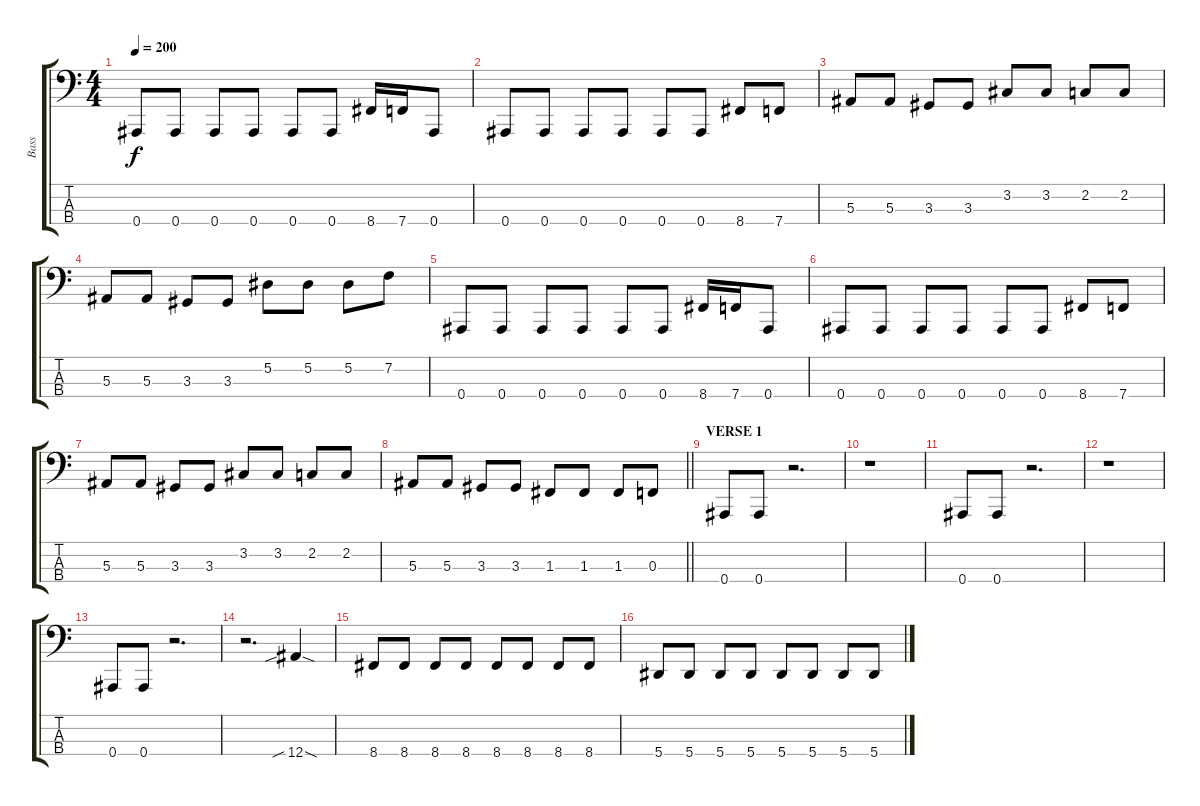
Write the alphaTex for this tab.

\track ("Bass" "Bass") {instrument electricbassfinger}
\staff {score tabs}
\tuning (Eb2 Bb1 F1 Bb0) {hide}
\ts (4 4)
\tempo 200
\clef f4
\ks c
0.4.8{dy f} 0.4.8 0.4.8 0.4.8 0.4.8 0.4.8 8.4.16 7.4.16 0.4.8 |
0.4.8 0.4.8 0.4.8 0.4.8 0.4.8 0.4.8 8.4.8 7.4.8 |
5.3.8 5.3.8 3.3.8 3.3.8 3.2.8 3.2.8 2.2.8 2.2.8 |
5.3.8 5.3.8 3.3.8 3.3.8 5.2.8 5.2.8 5.2.8 7.2.8 |
0.4.8 0.4.8 0.4.8 0.4.8 0.4.8 0.4.8 8.4.16 7.4.16 0.4.8 |
0.4.8 0.4.8 0.4.8 0.4.8 0.4.8 0.4.8 8.4.8 7.4.8 |
5.3.8 5.3.8 3.3.8 3.3.8 3.2.8 3.2.8 2.2.8 2.2.8 |
\barLineRight lightlight
5.3.8 5.3.8 3.3.8 3.3.8 1.3.8 1.3.8 1.3.8 0.3.8 |
\section ("" "VERSE 1")
0.4.8 0.4.8 r.2{d} |
r.1 |
0.4.8 0.4.8 r.2{d} |
r.1 |
0.4.8 0.4.8 r.2{d} |
r.2{d} 12.4{sib sod}.4 |
8.4.8 8.4.8 8.4.8 8.4.8 8.4.8 8.4.8 8.4.8 8.4.8 |
5.4.8 5.4.8 5.4.8 5.4.8 5.4.8 5.4.8 5.4.8 5.4.8
